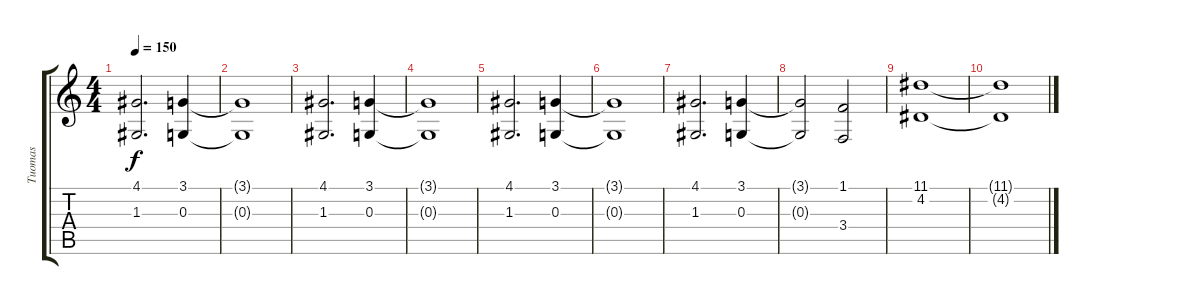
\track ("Tuomas" "Tuomas") {instrument synthstrings1}
\staff {score tabs}
\tuning (E4 B3 G3 D3 A2 E2) {hide}
\ts (4 4)
\tempo 150
\clef g2
\ks c
(4.1 1.3).2{d dy f} (3.1 0.3).4 |
(3.1{t} 0.3{t}).1 |
(4.1 1.3).2{d} (3.1 0.3).4 |
(3.1{t} 0.3{t}).1 |
(4.1 1.3).2{d} (3.1 0.3).4 |
(3.1{t} 0.3{t}).1 |
(4.1 1.3).2{d} (3.1 0.3).4 |
(3.1{t} 0.3{t}).2 (1.1 3.4).2 |
(11.1 4.2).1 |
(11.1{t} 4.2{t}).1
